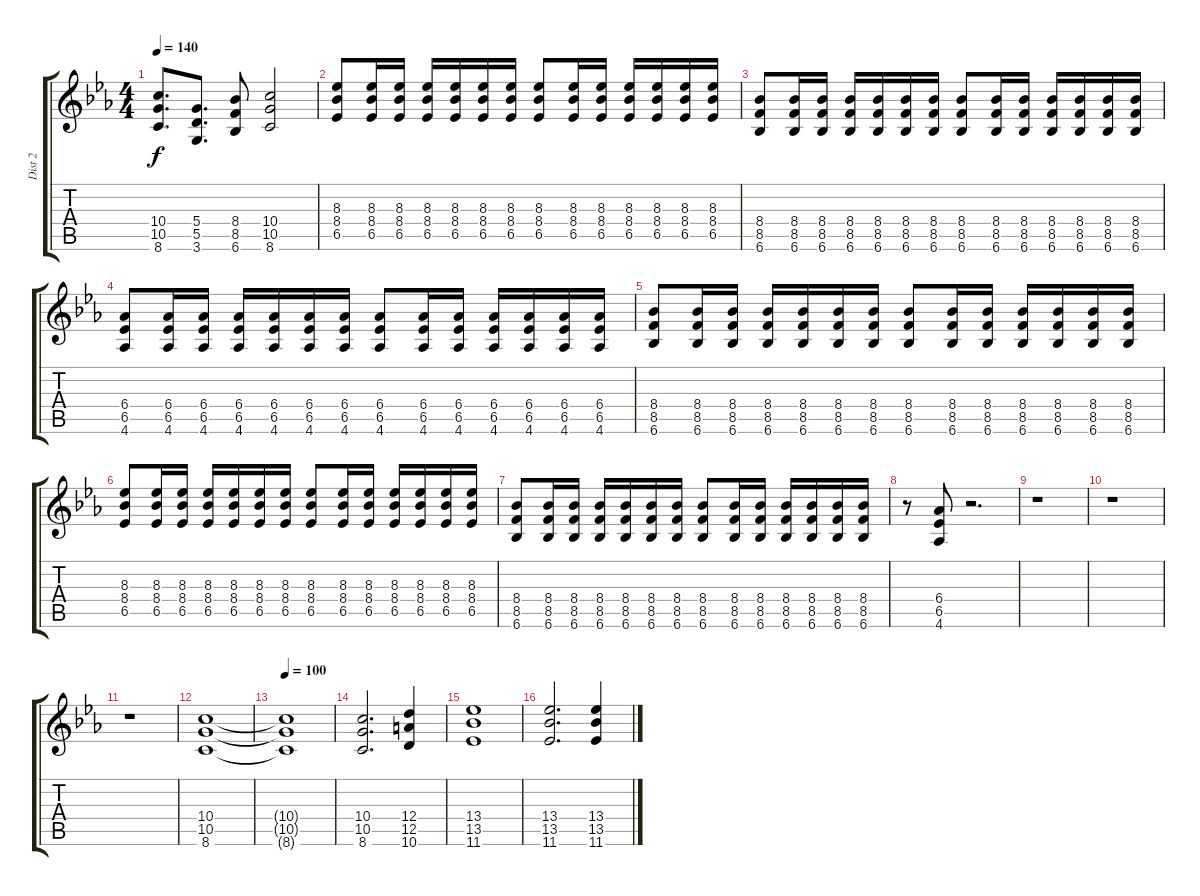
\track ("Dist 2" "Dist 2") {instrument distortionguitar}
\staff {score tabs}
\tuning (E4 B3 G3 D3 A2 E2) {hide}
\ts (4 4)
\tempo 140
\clef g2
\ks eb
(10.4 10.5 8.6).8{d dy f} (5.4 5.5 3.6).8{d} (8.4 8.5 6.6).8 (10.4 10.5 8.6).2 |
(8.3 8.4 6.5).8 (8.3 8.4 6.5).16 (8.3 8.4 6.5).16 (8.3 8.4 6.5).16 (8.3 8.4 6.5).16 (8.3 8.4 6.5).16 (8.3 8.4 6.5).16 (8.3 8.4 6.5).8 (8.3 8.4 6.5).16 (8.3 8.4 6.5).16 (8.3 8.4 6.5).16 (8.3 8.4 6.5).16 (8.3 8.4 6.5).16 (8.3 8.4 6.5).16 |
(8.4 8.5 6.6).8 (8.4 8.5 6.6).16 (8.4 8.5 6.6).16 (8.4 8.5 6.6).16 (8.4 8.5 6.6).16 (8.4 8.5 6.6).16 (8.4 8.5 6.6).16 (8.4 8.5 6.6).8 (8.4 8.5 6.6).16 (8.4 8.5 6.6).16 (8.4 8.5 6.6).16 (8.4 8.5 6.6).16 (8.4 8.5 6.6).16 (8.4 8.5 6.6).16 |
(6.4 6.5 4.6).8 (6.4 6.5 4.6).16 (6.4 6.5 4.6).16 (6.4 6.5 4.6).16 (6.4 6.5 4.6).16 (6.4 6.5 4.6).16 (6.4 6.5 4.6).16 (6.4 6.5 4.6).8 (6.4 6.5 4.6).16 (6.4 6.5 4.6).16 (6.4 6.5 4.6).16 (6.4 6.5 4.6).16 (6.4 6.5 4.6).16 (6.4 6.5 4.6).16 |
(8.4 8.5 6.6).8 (8.4 8.5 6.6).16 (8.4 8.5 6.6).16 (8.4 8.5 6.6).16 (8.4 8.5 6.6).16 (8.4 8.5 6.6).16 (8.4 8.5 6.6).16 (8.4 8.5 6.6).8 (8.4 8.5 6.6).16 (8.4 8.5 6.6).16 (8.4 8.5 6.6).16 (8.4 8.5 6.6).16 (8.4 8.5 6.6).16 (8.4 8.5 6.6).16 |
(8.3 8.4 6.5).8 (8.3 8.4 6.5).16 (8.3 8.4 6.5).16 (8.3 8.4 6.5).16 (8.3 8.4 6.5).16 (8.3 8.4 6.5).16 (8.3 8.4 6.5).16 (8.3 8.4 6.5).8 (8.3 8.4 6.5).16 (8.3 8.4 6.5).16 (8.3 8.4 6.5).16 (8.3 8.4 6.5).16 (8.3 8.4 6.5).16 (8.3 8.4 6.5).16 |
(8.4 8.5 6.6).8 (8.4 8.5 6.6).16 (8.4 8.5 6.6).16 (8.4 8.5 6.6).16 (8.4 8.5 6.6).16 (8.4 8.5 6.6).16 (8.4 8.5 6.6).16 (8.4 8.5 6.6).8 (8.4 8.5 6.6).16 (8.4 8.5 6.6).16 (8.4 8.5 6.6).16 (8.4 8.5 6.6).16 (8.4 8.5 6.6).16 (8.4 8.5 6.6).16 |
r.8 (6.4 6.5 4.6).8 r.2{d} |
r.1 |
r.1 |
r.1 |
(10.4 10.5 8.6).1 |
\tempo 100
(10.4{t} 10.5{t} 8.6{t}).1 |
(10.4 10.5 8.6).2{d} (12.4 12.5 10.6).4 |
(13.4 13.5 11.6).1 |
(13.4 13.5 11.6).2{d} (13.4 13.5 11.6).4
